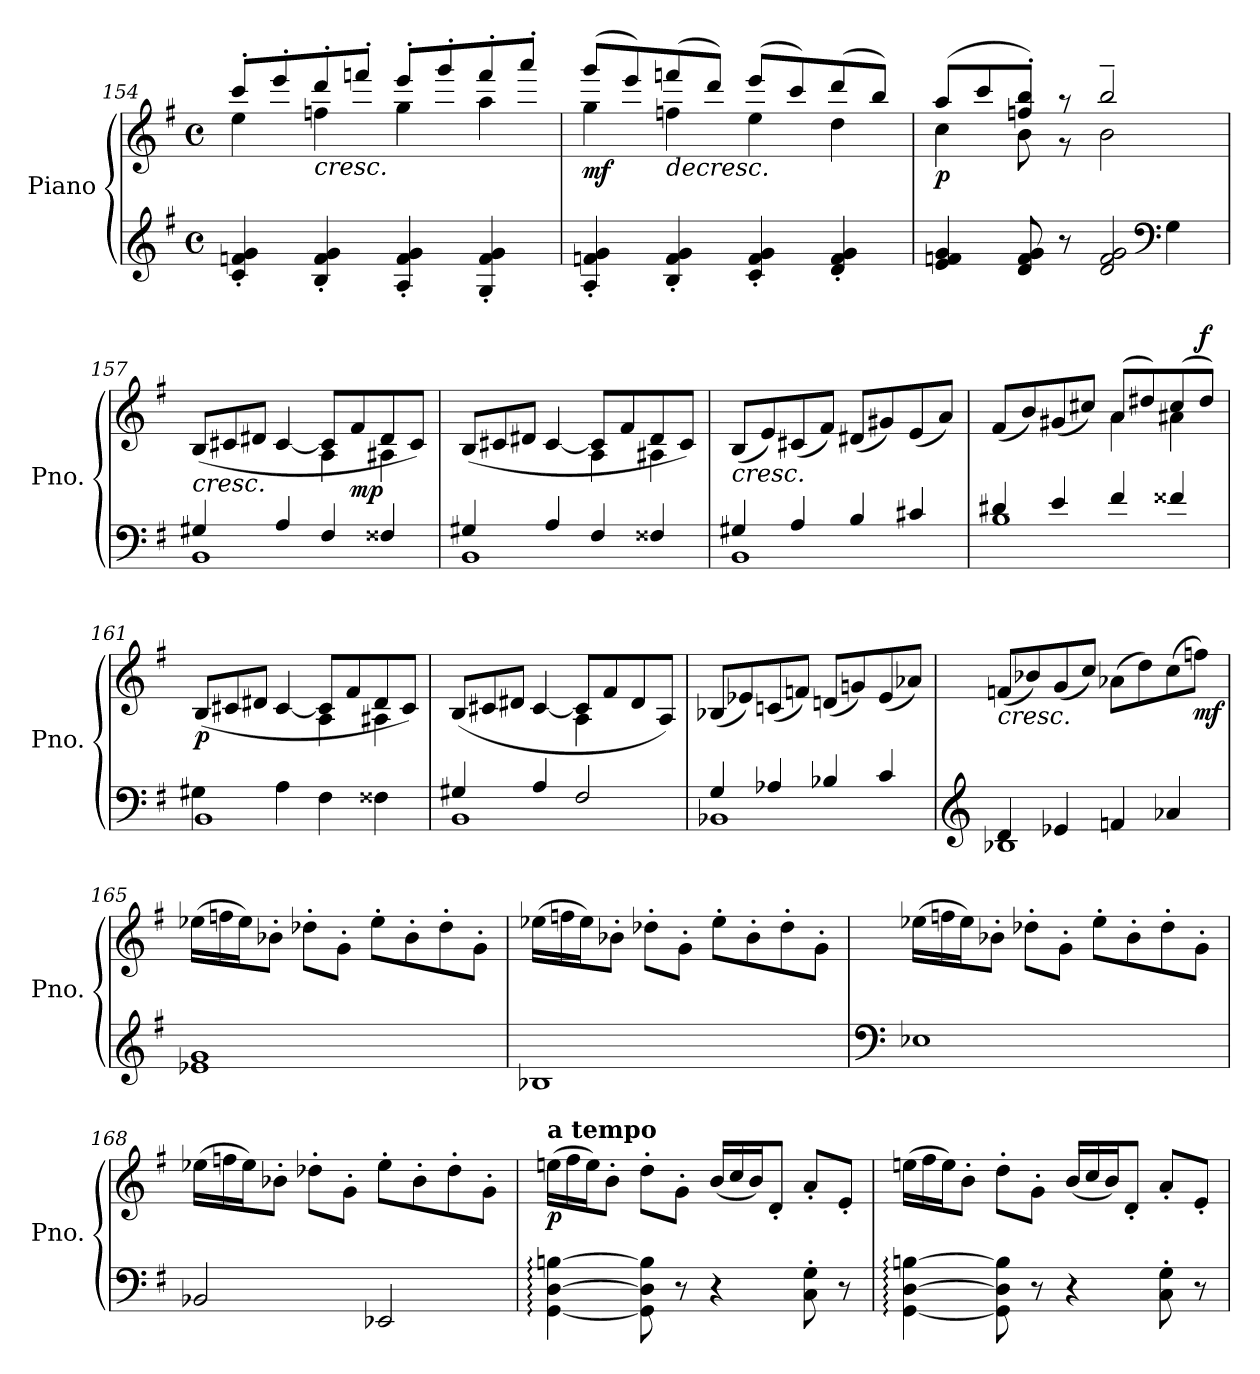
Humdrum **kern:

**kern	**kern	**dynam
*part1	*part1	*part1
*staff2	*staff1	*staff1/2
*I"Piano	*	*
*I'Pno.	*	*
*clefG2	*clefG2	*
*k[f#]	*k[f#]	*
*M4/4	*M4/4	*
*met(c)	*met(c)	*
=154	=154	=154
*	*^	*
4c/' 4fn/' 4g/'	8ccc'/L	4ee\	.
.	8eee'/	.	.
!	!	!	!LO:HP:b
4B/' 4f/' 4g/'	8ddd'/	4ffn\	<
.	8fffn'/J	.	.
4A/' 4f/' 4g/'	8eee'/L	4gg\	.
.	8ggg'/	.	.
4G/' 4f/' 4g/'	8fff'/	4aa\	.
.	8aaa'/J	.	.
=155	=155	=155	=155
!	!	!	!LO:DY:b
4A/' 4fn/' 4g/'	(8ggg/L	4gg\	mf
.	8eee/)	.	.
!	!	!	!LO:HP:b
4B/' 4f/' 4g/'	(8fffn/	4ffn\	>
.	8ddd/J)	.	.
4c/' 4f/' 4g/'	(8eee/L	4ee\	.
.	8ccc/)	.	.
4d/' 4f/' 4g/'	(8ddd/	4dd\	.
.	8bb/J)	.	.
*	*v	*v	*
.	.	[
=156	=156	=156
*^	*^	*
!	!	!	!	!LO:DY:b
4e/ 4fn/ 4g/	2.ryy	(8aa/L	4cc\	p
.	.	8ccc/	.	.
8d/ 8f/ 8g/	.	8ffn/' 8bb/'J)	8b\	.
8r	.	8r	8r	.
2d/ 2f/ 2g/	.	2bb~/	2b\	.
*clefF4	*	*	*	*
.	4G\	.	.	.
!!LO:PB:g=z	!!
=157	=157	=157	=157	=157
*	*	*Xtuplet	*	*
!	!	!	!	!LO:HP:b
4G#X/	1BB	(12B/L	2rcyy	<
.	.	12c#X/	.	.
.	.	12d#X/J	.	.
4A/	.	[4c#/	.	.
4F#/	.	8c#/L]	4A\	.
!	!	!	!	!LO:DY:n=1:b
.	.	8f#/	.	] mp
4F##X/	.	8d#/	4A#X\	.
.	.	8c#/J)	.	.
=158	=158	=158	=158	=158
4G#X/	1BB	(12B/L	2rcyy	.
.	.	12c#X/	.	.
.	.	12d#X/J	.	.
4A/	.	[4c#/	.	.
4F#/	.	8c#/L]	4A\	.
.	.	8f#/	.	.
4F##X/	.	8d#/	4A#X\	.
.	.	8c#/J)	.	.
*	*	*v	*v	*
=159	=159	=159	=159
!	!	!	!LO:HP:b
4G#X/	1BB	(8B/L	<
.	.	8e/)	.
4A/	.	(8c#X/	.
.	.	8f#/J)	.
4B/	.	(8d#X/L	.
.	.	8g#X/)	.
4c#X/	.	(8e/	.
.	.	8a/J)	.
=160	=160	=160	=160
*	*	*^	*
4d#X/	1B	(8f#/L	2rgyy	.
.	.	8b/)	.	.
4e/	.	(8g#X/	.	.
.	.	8cc#X/J)	.	.
4f#/	.	(8a/L	4a\	.
.	.	8dd#X/)	.	.
4f##X/	.	(8cc#/	4a#X\	.
!	!	!	!	!LO:DY:a
.	.	8dd#/J)	.	f
*v	*v	*	*	*
*	*v	*v	*
.	.	[
=161	=161	=161
*^	*^	*
!	!	!	!	!LO:DY:b
1BB	4G#X\	(12B/L	2rcyy	p
.	.	12c#X/	.	.
.	.	12d#X/J	.	.
.	4A\	[4c#/	.	.
.	4F#\	8c#/L]	4A\	.
.	.	8f#/	.	.
.	4F##X\	8d#/	4A#X\	.
.	.	8c#/J)	.	.
!!LO:LB:g=z	!!
=162	=162	=162	=162	=162
4G#X/	1BB	(12B/L	2ryy	.
.	.	12c#X/	.	.
.	.	12d#X/J	.	.
4A/	.	[4c#/	.	.
2F#/	.	8c#/L]	4A\	.
.	.	8f#/	.	.
.	.	8d#/	4ryy	.
.	.	8A/J)	.	.
*	*	*v	*v	*
=163	=163	=163	=163
4G/	1BB-X	(8B-X/L	.
.	.	8e-X/)	.
4A-X/	.	(8cn/	.
.	.	8fn/J)	.
4B-X/	.	(8dn/L	.
.	.	8gn/)	.
4c/	.	(8e-/	.
.	.	8a-X/J)	.
=164	=164	=164	=164
*clefG2	*	*	*
!	!	!	!LO:HP:b
4d/	1B-X	(8fn/L	<
.	.	8b-X/)	.
4e-X/	.	(8g/	.
.	.	8cc/J)	.
4fn/	.	(8a-X\L	.
.	.	8dd\)	.
4a-X/	.	(8cc\	.
!	!	!	!LO:DY:b
.	.	8ffn\J)	mf
*v	*v	*	*
.	.	[
=165	=165	=165
1e-X 1g	(24ee-X\LL	.
.	24ffn\	.
.	24ee-\J)	.
.	8b-X'\J	.
.	8dd-X'\L	.
.	8g'\J	.
.	8ee-'\L	.
.	8b-'\	.
.	8dd-'\	.
.	8g'\J	.
=166	=166	=166
1B-X	(24ee-X\LL	.
.	24ffn\	.
.	24ee-\J)	.
.	8b-X'\J	.
.	8dd-X'\L	.
.	8g'\J	.
.	8ee-'\L	.
.	8b-'\	.
.	8dd-'\	.
.	8g'\J	.
!!LO:LB:g=z
=167	=167	=167
*clefF4	*	*
1E-X	(24ee-X\LL	.
.	24ffn\	.
.	24ee-\J)	.
.	8b-X'\J	.
.	8dd-X'\L	.
.	8g'\J	.
.	8ee-'\L	.
.	8b-'\	.
.	8dd-'\	.
.	8g'\J	.
=168	=168	=168
2BB-X/	(24ee-X\LL	.
.	24ffn\	.
.	24ee-\J)	.
.	8b-X'\J	.
.	8dd-X'\L	.
.	8g'\J	.
2EE-X/	8ee-'\L	.
.	8b-'\	.
.	8dd-'\	.
.	8g'\J	.
.	.	[
=169	=169	=169
!	!LO:TX:a:B:t=a tempo	!
!	!	!LO:DY:b
[4GG\: [4D\: [4Bn\:	(24een\LL	p
.	24ff#\	.
.	24ee\J)	.
.	8b'\J	.
8GG\] 8D\] 8B\]	8dd'\L	.
8r	8g'\J	.
4r	(24b/LL	.
.	24cc/	.
.	24b/J)	.
.	8d'/J	.
8C\' 8G\'	8a'/L	.
8r	8e'/J	.
=170	=170	=170
[4GG\: [4D\: [4Bn\:	(24een\LL	.
.	24ff#\	.
.	24ee\J)	.
.	8b'\J	.
8GG\] 8D\] 8B\]	8dd'\L	.
8r	8g'\J	.
4r	(24b/LL	.
.	24cc/	.
.	24b/J)	.
.	8d'/J	.
8C\' 8G\'	8a'/L	.
8r	8e'/J	.
=	=	=
*-	*-	*-
